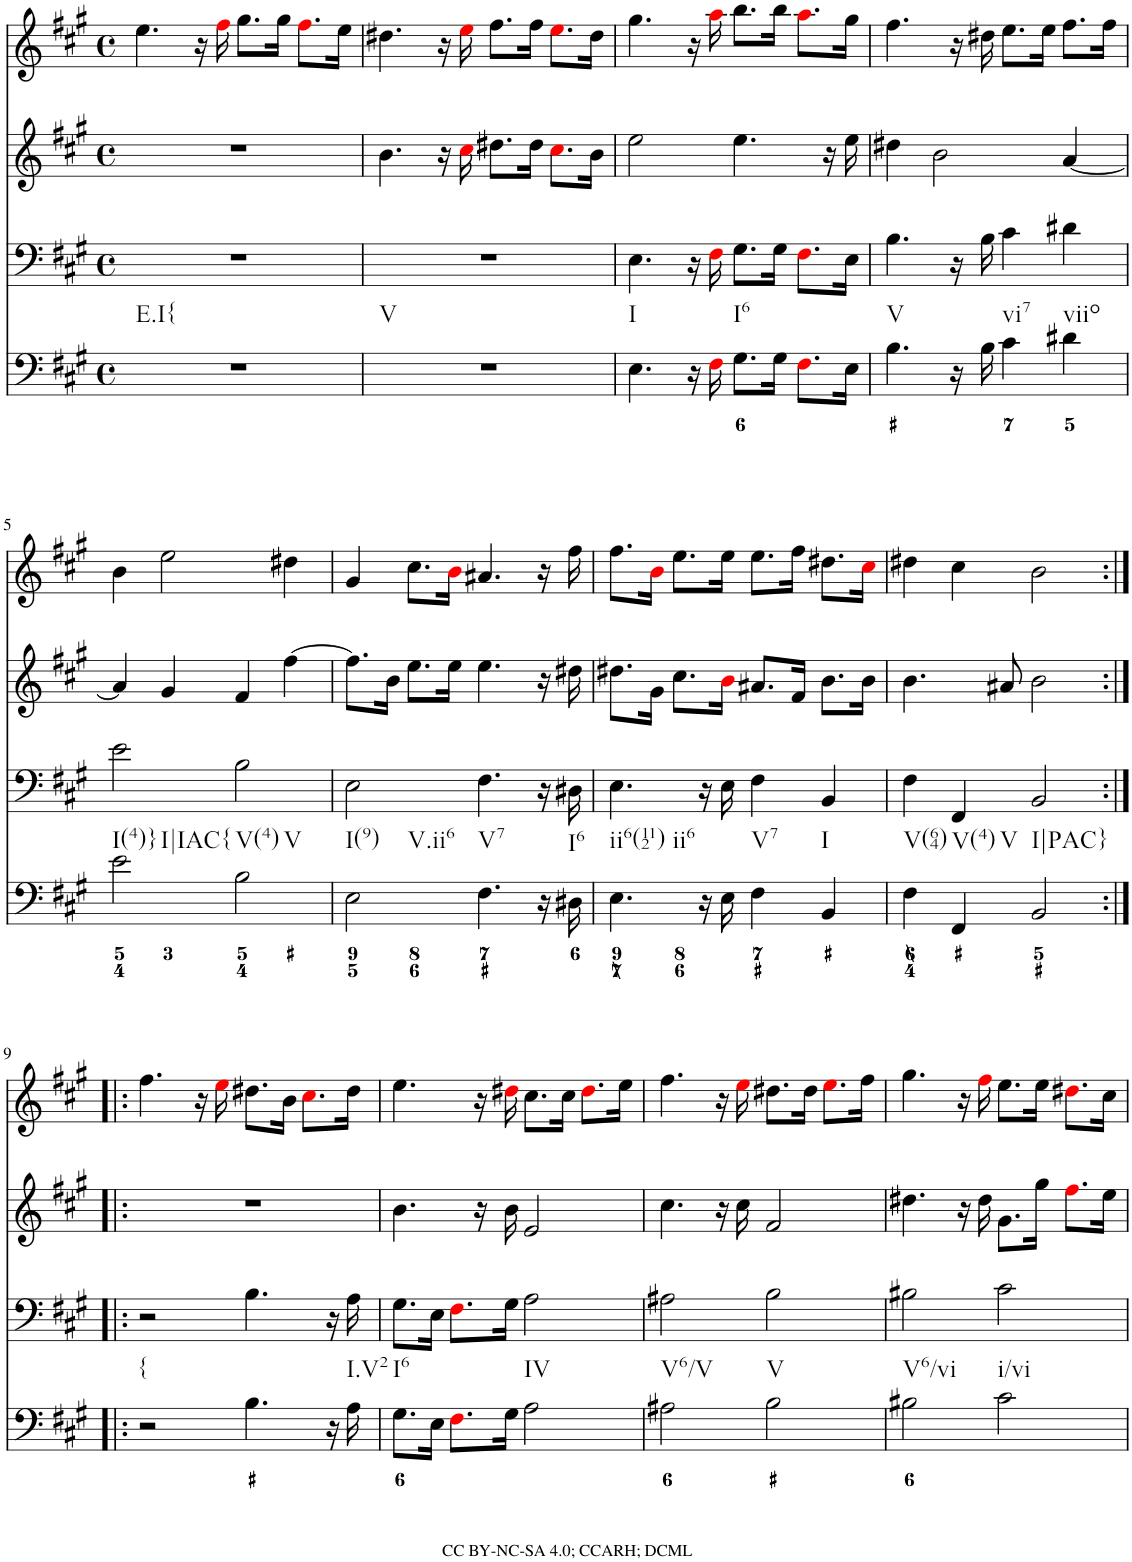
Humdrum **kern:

**kern	**kern	**kern	**kern
*part4	*part3	*part2	*part1
*staff4	*staff3	*staff2	*staff1
*I"Piano	*I"Piano	*I"Piano	*I"Piano
*I'Pno	*I'Pno	*I'Pno	*I'Pno
*clefF4	*clefF4	*clefG2	*clefG2
*k[f#c#g#]	*k[f#c#g#]	*k[f#c#g#]	*k[f#c#g#]
*A:	*A:	*A:	*A:
*M4/4	*M4/4	*M4/4	*M4/4
*met(c)	*met(c)	*met(c)	*met(c)
=1	=1	=1	=1
!	!LO:TX:b:t=E.I{	!	!
1r	1r	1r	4.ee\
.	.	.	16r
.	.	.	16ff#i\
.	.	.	8.gg#\L
.	.	.	16gg#\Jk
.	.	.	8.ff#i\L
.	.	.	16ee\Jk
=2	=2	=2	=2
!	!LO:TX:b:t=V	!	!
1r	1r	4.b\	4.dd#X\
.	.	16r	16r
.	.	16cc#i\	16eei\
.	.	8.dd#X\L	8.ff#\L
.	.	16dd#\Jk	16ff#\Jk
.	.	8.cc#i\L	8.eei\L
.	.	16b\Jk	16dd#\Jk
=3	=3	=3	=3
!	!LO:TX:b:t=I	!	!
4.E\	4.E\	2ee\	4.gg#\
16r	16r	.	16r
16F#i\	16F#i\	.	16aai\
!	!LO:TX:b:t=I6	!	!
8.G#\L	8.G#\L	4.ee\	8.bb\L
16G#\Jk	16G#\Jk	.	16bb\Jk
8.F#i\L	8.F#i\L	.	8.aai\L
.	.	16r	.
16E\Jk	16E\Jk	16ee\	16gg#\Jk
=4	=4	=4	=4
!	!LO:TX:b:t=V	!	!
4.B\	4.B\	4dd#X\	4.ff#\
.	.	2b\	.
16r	16r	.	16r
16B\	16B\	.	16dd#X\
!	!LO:TX:b:t=vi7	!	!
4c#\	4c#\	.	8.ee\L
.	.	.	16ee\Jk
!	!LO:TX:b:t=viio	!	!
4d#X\	4d#X\	[4a/	8.ff#\L
.	.	.	16ff#\Jk
!!LO:LB:g=z
=5	=5	=5	=5
!	!LO:TX:b:t=I(4)}	!	!
!	!LO:TX:b:t=I|IAC{	!	!
2e\	2e\	4a/]	4b\
.	.	4g#/	2ee\
!	!LO:TX:b:t=V(4)	!	!
!	!LO:TX:b:t=V	!	!
2B\	2B\	4f#/	.
.	.	[4ff#\	4dd#X\
=6	=6	=6	=6
!	!LO:TX:b:t=I(9)	!	!
!	!LO:TX:b:t=V.ii6	!	!
2E\	2E\	8.ff#\L]	4g#/
.	.	16b\Jk	.
.	.	8.ee\L	8.cc#\L
.	.	16ee\Jk	16bi\Jk
!	!LO:TX:b:t=V7	!	!
4.F#\	4.F#\	4.ee\	4.a#X/
16r	16r	16r	16r
!	!LO:TX:b:t=I6	!	!
16D#X\	16D#X\	16dd#X\	16ff#\
=7	=7	=7	=7
!	!LO:TX:b:t=ii6(112)	!	!
!	!LO:TX:b:t=ii6	!	!
4.E\	4.E\	8.dd#X\L	8.ff#\L
.	.	16g#\Jk	16bi\Jk
.	.	8.cc#\L	8.ee\L
16r	16r	.	.
16E\	16E\	16bi\Jk	16ee\Jk
!	!LO:TX:b:t=V7	!	!
4F#\	4F#\	8.a#X/L	8.ee\L
.	.	16f#/Jk	16ff#\Jk
!	!LO:TX:b:t=I	!	!
4BB/	4BB/	8.b\L	8.dd#X\L
.	.	16b\Jk	16cc#i\Jk
=8	=8	=8	=8
!	!LO:TX:b:t=V(64)	!	!
4F#\	4F#\	4.b\	4dd#X\
!	!LO:TX:b:t=V(4)	!	!
!	!LO:TX:b:t=V	!	!
4FF#/	4FF#/	.	4cc#\
.	.	8a#X/	.
!	!LO:TX:b:t=I|PAC}	!	!
2BB/	2BB/	2b\	2b\
!!LO:LB:g=z
=9:|!|:	=9:|!|:	=9:|!|:	=9:|!|:
!	!LO:TX:b:t={	!	!
2r	2r	1r	4.ff#\
.	.	.	16r
.	.	.	16eei\
4.B\	4.B\	.	8.dd#X\L
.	.	.	16b\Jk
.	.	.	8.cc#i\L
16r	16r	.	.
!	!LO:TX:b:t=I.V2	!	!
16A\	16A\	.	16dd#\Jk
=10	=10	=10	=10
!	!LO:TX:b:t=I6	!	!
8.G#\L	8.G#\L	4.b\	4.ee\
16E\Jk	16E\Jk	.	.
8.F#i\L	8.F#i\L	.	.
.	.	16r	16r
16G#\Jk	16G#\Jk	16b\	16dd#Xi\
!	!LO:TX:b:t=IV	!	!
2A\	2A\	2e/	8.cc#\L
.	.	.	16cc#\Jk
.	.	.	8.dd#i\L
.	.	.	16ee\Jk
=11	=11	=11	=11
!	!LO:TX:b:t=V6/V	!	!
2A#X\	2A#X\	4.cc#\	4.ff#\
.	.	16r	16r
.	.	16cc#\	16eei\
!	!LO:TX:b:t=V	!	!
2B\	2B\	2f#/	8.dd#X\L
.	.	.	16dd#\Jk
.	.	.	8.eei\L
.	.	.	16ff#\Jk
=12	=12	=12	=12
!	!LO:TX:b:t=V6/vi	!	!
2B#X\	2B#X\	4.dd#X\	4.gg#\
.	.	16r	16r
.	.	16dd#\	16ff#i\
!	!LO:TX:b:t=i/vi	!	!
2c#\	2c#\	8.g#\L	8.ee\L
.	.	16gg#\Jk	16ee\Jk
.	.	8.ff#i\L	8.dd#Xi\L
.	.	16ee\Jk	16cc#\Jk
=	=	=	=
*-	*-	*-	*-
